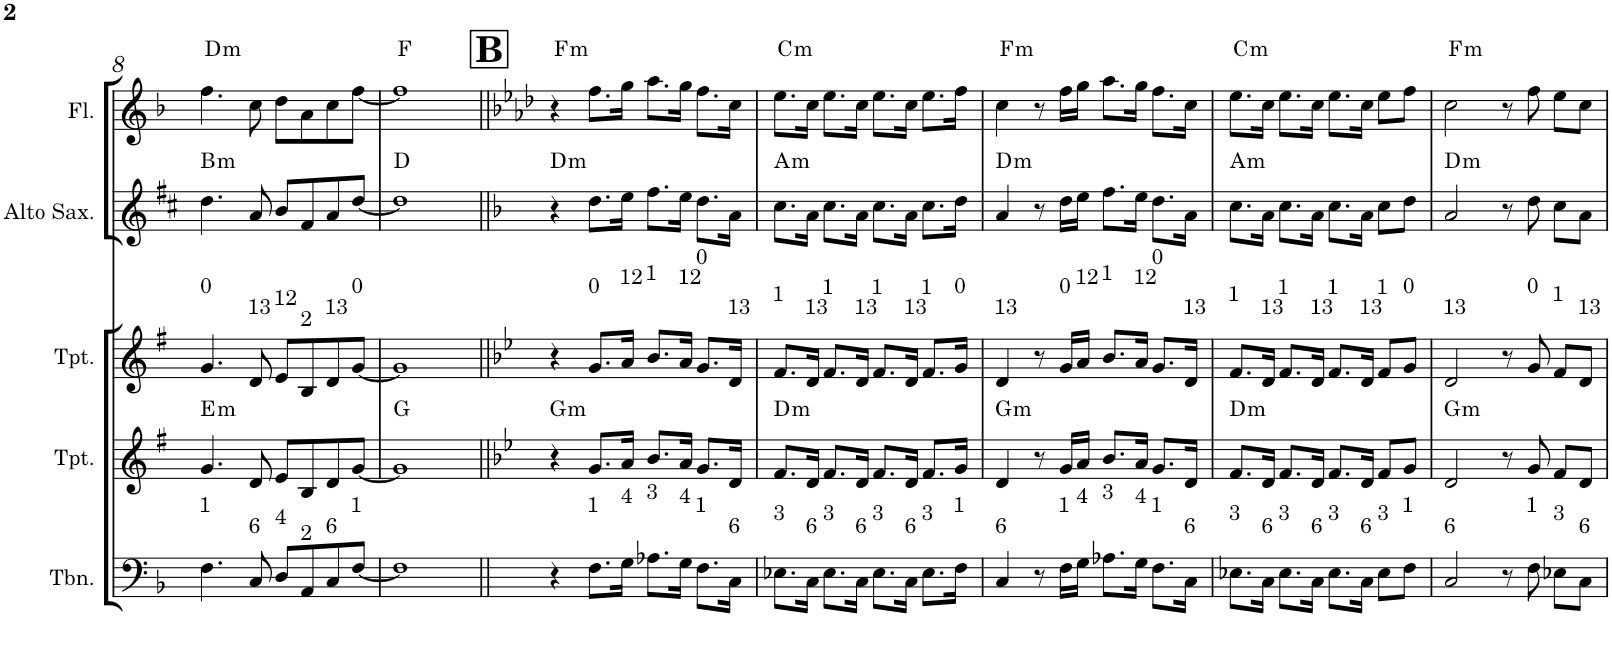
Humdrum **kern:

**kern	**kern	**harte	**kern	**kern	**harte	**kern	**harte
*part5	*part4	*part4	*part3	*part2	*part2	*part1	*part1
*staff5	*staff4	*	*staff3	*staff2	*	*staff1	*
*I"C clavF	*I"Bb	*	*I"Bb - Pirata	*I"Eb	*	*I"C clavG	*
!!LO:PB:g=z
*clefF4	*clefG2	*	*clefG2	*clefG2	*	*clefG2	*
*	*Trd1c2	*	*Trd1c2	*Trd5c9	*	*	*
*k[b-]	*k[f#]	*	*k[f#]	*k[f#c#]	*	*k[b-]	*
*F:	*G:	*	*G:	*D:	*	*F:	*
*M4/4	*M4/4	*	*M4/4	*M4/4	*	*M4/4	*
=8	=8	=8	=8	=8	=8	=8	=8
!	!	!	!LO:TX:a:t=0	!	!	!	!
!LO:TX:a:t=1	!	!LO:H:kt=m	!	!	!LO:H:kt=m	!	!LO:H:kt=m
4.F\	4.g/	E:min	4.g/	4.dd\	B:min	4.ff\	D:min
!	!	!	!LO:TX:a:t=13	!	!	!	!
!LO:TX:a:t=6	!	!	!	!	!	!	!
8C/	8d/	.	8d/	8a/	.	8cc\	.
!	!	!	!LO:TX:a:t=12	!	!	!	!
!LO:TX:a:t=4	!	!	!	!	!	!	!
8D/L	8e/L	.	8e/L	8b/L	.	8dd\L	.
!	!	!	!LO:TX:a:t=2	!	!	!	!
!LO:TX:a:t=2	!	!	!	!	!	!	!
8AA/	8B/	.	8B/	8f#/	.	8a\	.
!	!	!	!LO:TX:a:t=13	!	!	!	!
!LO:TX:a:t=6	!	!	!	!	!	!	!
8C/	8d/	.	8d/	8a/	.	8cc\	.
!	!	!	!LO:TX:a:t=0	!	!	!	!
!LO:TX:a:t=1	!	!	!	!	!	!	!
[<8F/J	[<8g/J	.	[<8g/J	[<8dd/J	.	[<8ff\J	.
=9	=9	=9	=9	=9	=9	=9	=9
1F]	1g]	G:maj	1g]	1dd]	D:maj	1ff]	F:maj
!!LO:REH:place=s1:a:B:cj:fs=18.5691:t=B
=10||	=10||	=10||	=10||	=10||	=10||	=10||	=10||
*	*k[b-e-]	*	*k[b-e-]	*k[b-]	*	*k[b-e-a-d-]	*
*	*g:	*	*g:	*d:	*	*f:	*
!	!	!LO:H:kt=m	!	!	!LO:H:kt=m	!	!LO:H:kt=m
4r	4r	G:min	4r	4r	D:min	4r	F:min
!	!	!	!LO:TX:a:t=0	!	!	!	!
!LO:TX:a:t=1	!	!	!	!	!	!	!
8.F\L	8.g/L	.	8.g/L	8.dd\L	.	8.ff\L	.
!	!	!	!LO:TX:a:t=12	!	!	!	!
!LO:TX:a:t=4	!	!	!	!	!	!	!
16G\Jk	16a/Jk	.	16a/Jk	16ee\Jk	.	16gg\Jk	.
!	!	!	!LO:TX:a:t=1	!	!	!	!
!LO:TX:a:t=3	!	!	!	!	!	!	!
8.A-X\L	8.b-/L	.	8.b-/L	8.ff\L	.	8.aa-\L	.
!	!	!	!LO:TX:a:t=12	!	!	!	!
!LO:TX:a:t=4	!	!	!	!	!	!	!
16G\Jk	16a/Jk	.	16a/Jk	16ee\Jk	.	16gg\Jk	.
!	!	!	!LO:TX:a:t=0	!	!	!	!
!LO:TX:a:t=1	!	!	!	!	!	!	!
8.F\L	8.g/L	.	8.g/L	8.dd\L	.	8.ff\L	.
!	!	!	!LO:TX:a:t=13	!	!	!	!
!LO:TX:a:t=6	!	!	!	!	!	!	!
16C\Jk	16d/Jk	.	16d/Jk	16a\Jk	.	16cc\Jk	.
=11	=11	=11	=11	=11	=11	=11	=11
!	!	!	!LO:TX:a:t=1	!	!	!	!
!LO:TX:a:t=3	!	!LO:H:kt=m	!	!	!LO:H:kt=m	!	!LO:H:kt=m
8.E-X\L	8.f/L	D:min	8.f/L	8.cc\L	A:min	8.ee-\L	C:min
!	!	!	!LO:TX:a:t=13	!	!	!	!
!LO:TX:a:t=6	!	!	!	!	!	!	!
16C\Jk	16d/Jk	.	16d/Jk	16a\Jk	.	16cc\Jk	.
!	!	!	!LO:TX:a:t=1	!	!	!	!
!LO:TX:a:t=3	!	!	!	!	!	!	!
8.E-\L	8.f/L	.	8.f/L	8.cc\L	.	8.ee-\L	.
!	!	!	!LO:TX:a:t=13	!	!	!	!
!LO:TX:a:t=6	!	!	!	!	!	!	!
16C\Jk	16d/Jk	.	16d/Jk	16a\Jk	.	16cc\Jk	.
!	!	!	!LO:TX:a:t=1	!	!	!	!
!LO:TX:a:t=3	!	!	!	!	!	!	!
8.E-\L	8.f/L	.	8.f/L	8.cc\L	.	8.ee-\L	.
!	!	!	!LO:TX:a:t=13	!	!	!	!
!LO:TX:a:t=6	!	!	!	!	!	!	!
16C\Jk	16d/Jk	.	16d/Jk	16a\Jk	.	16cc\Jk	.
!	!	!	!LO:TX:a:t=1	!	!	!	!
!LO:TX:a:t=3	!	!	!	!	!	!	!
8.E-\L	8.f/L	.	8.f/L	8.cc\L	.	8.ee-\L	.
!	!	!	!LO:TX:a:t=0	!	!	!	!
!LO:TX:a:t=1	!	!	!	!	!	!	!
16F\Jk	16g/Jk	.	16g/Jk	16dd\Jk	.	16ff\Jk	.
=12	=12	=12	=12	=12	=12	=12	=12
!	!	!	!LO:TX:a:t=13	!	!	!	!
!LO:TX:a:t=6	!	!LO:H:kt=m	!	!	!LO:H:kt=m	!	!LO:H:kt=m
4C/	4d/	G:min	4d/	4a/	D:min	4cc\	F:min
8r	8r	.	8r	8r	.	8r	.
!	!	!	!LO:TX:a:t=0	!	!	!	!
!LO:TX:a:t=1	!	!	!	!	!	!	!
16F\LL	16g/LL	.	16g/LL	16dd\LL	.	16ff\LL	.
!	!	!	!LO:TX:a:t=12	!	!	!	!
!LO:TX:a:t=4	!	!	!	!	!	!	!
16G\JJ	16a/JJ	.	16a/JJ	16ee\JJ	.	16gg\JJ	.
!	!	!	!LO:TX:a:t=1	!	!	!	!
!LO:TX:a:t=3	!	!	!	!	!	!	!
8.A-X\L	8.b-/L	.	8.b-/L	8.ff\L	.	8.aa-\L	.
!	!	!	!LO:TX:a:t=12	!	!	!	!
!LO:TX:a:t=4	!	!	!	!	!	!	!
16G\Jk	16a/Jk	.	16a/Jk	16ee\Jk	.	16gg\Jk	.
!	!	!	!LO:TX:a:t=0	!	!	!	!
!LO:TX:a:t=1	!	!	!	!	!	!	!
8.F\L	8.g/L	.	8.g/L	8.dd\L	.	8.ff\L	.
!	!	!	!LO:TX:a:t=13	!	!	!	!
!LO:TX:a:t=6	!	!	!	!	!	!	!
16C\Jk	16d/Jk	.	16d/Jk	16a\Jk	.	16cc\Jk	.
=13	=13	=13	=13	=13	=13	=13	=13
!	!	!	!LO:TX:a:t=1	!	!	!	!
!LO:TX:a:t=3	!	!LO:H:kt=m	!	!	!LO:H:kt=m	!	!LO:H:kt=m
8.E-X\L	8.f/L	D:min	8.f/L	8.cc\L	A:min	8.ee-\L	C:min
!	!	!	!LO:TX:a:t=13	!	!	!	!
!LO:TX:a:t=6	!	!	!	!	!	!	!
16C\Jk	16d/Jk	.	16d/Jk	16a\Jk	.	16cc\Jk	.
!	!	!	!LO:TX:a:t=1	!	!	!	!
!LO:TX:a:t=3	!	!	!	!	!	!	!
8.E-\L	8.f/L	.	8.f/L	8.cc\L	.	8.ee-\L	.
!	!	!	!LO:TX:a:t=13	!	!	!	!
!LO:TX:a:t=6	!	!	!	!	!	!	!
16C\Jk	16d/Jk	.	16d/Jk	16a\Jk	.	16cc\Jk	.
!	!	!	!LO:TX:a:t=1	!	!	!	!
!LO:TX:a:t=3	!	!	!	!	!	!	!
8.E-\L	8.f/L	.	8.f/L	8.cc\L	.	8.ee-\L	.
!	!	!	!LO:TX:a:t=13	!	!	!	!
!LO:TX:a:t=6	!	!	!	!	!	!	!
16C\Jk	16d/Jk	.	16d/Jk	16a\Jk	.	16cc\Jk	.
!	!	!	!LO:TX:a:t=1	!	!	!	!
!LO:TX:a:t=3	!	!	!	!	!	!	!
8E-\L	8f/L	.	8f/L	8cc\L	.	8ee-\L	.
!	!	!	!LO:TX:a:t=0	!	!	!	!
!LO:TX:a:t=1	!	!	!	!	!	!	!
8F\J	8g/J	.	8g/J	8dd\J	.	8ff\J	.
=14	=14	=14	=14	=14	=14	=14	=14
!	!	!	!LO:TX:a:t=13	!	!	!	!
!LO:TX:a:t=6	!	!LO:H:kt=m	!	!	!LO:H:kt=m	!	!LO:H:kt=m
2C/	2d/	G:min	2d/	2a/	D:min	2cc\	F:min
8r	8r	.	8r	8r	.	8r	.
!	!	!	!LO:TX:a:t=0	!	!	!	!
!LO:TX:a:t=1	!	!	!	!	!	!	!
8F\	8g/	.	8g/	8dd\	.	8ff\	.
!	!	!	!LO:TX:a:t=1	!	!	!	!
!LO:TX:a:t=3	!	!	!	!	!	!	!
8E-X\L	8f/L	.	8f/L	8cc\L	.	8ee-\L	.
!	!	!	!LO:TX:a:t=13	!	!	!	!
!LO:TX:a:t=6	!	!	!	!	!	!	!
8C\J	8d/J	.	8d/J	8a\J	.	8cc\J	.
=	=	=	=	=	=	=	=
*-	*-	*-	*-	*-	*-	*-	*-
